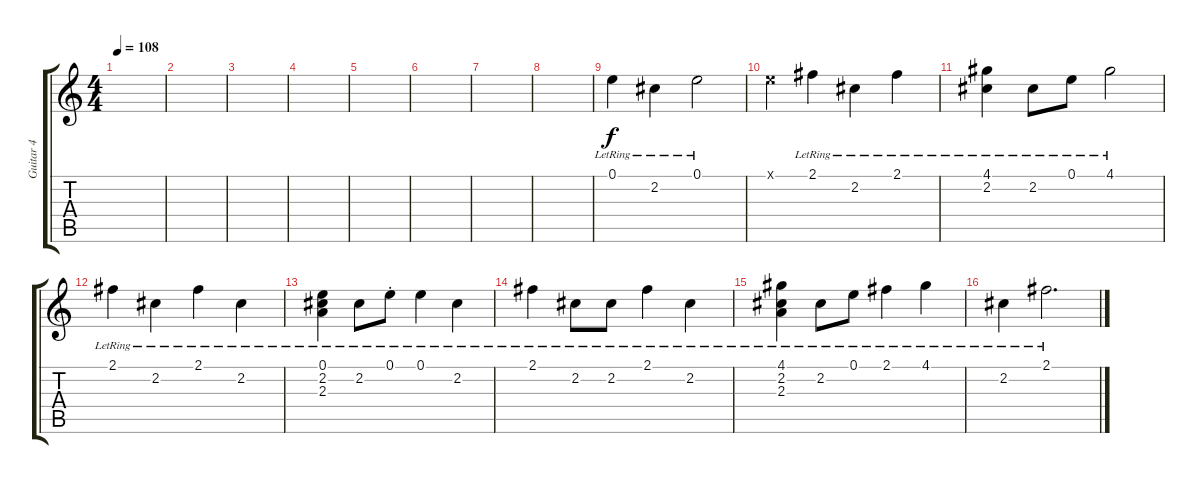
\track ("Guitar 4" "Guitar 4") {instrument distortionguitar}
\staff {score tabs}
\tuning (E4 B3 G3 D3 A2 E2) {hide}
\ts (4 4)
\tempo 108
\clef g2
\ks c
|
|
|
|
|
|
|
|
0.1{lr}.4 2.2{lr}.4 0.1{lr}.2 |
0.1{x}.4 2.1{lr}.4 2.2{lr}.4 2.1{lr}.4 |
(4.1{lr} 2.2{lr}).4 2.2{lr}.8 0.1{lr}.8 4.1{lr}.2 |
2.1{lr}.4 2.2{lr}.4 2.1{lr}.4 2.2{lr}.4 |
(0.1{lr} 2.2{lr} 2.3{lr}).4 2.2{lr}.8 0.1{st lr}.8 0.1{lr}.4 2.2{lr}.4 |
2.1{lr}.4 2.2{lr}.8 2.2{lr}.8 2.1{lr}.4 2.2{lr}.4 |
(4.1{lr} 2.2{lr} 2.3{lr}).4 2.2{lr}.8 0.1{lr}.8 2.1{lr}.4 4.1{lr}.4 |
2.2{lr}.4 2.1{lr}.2{d}
